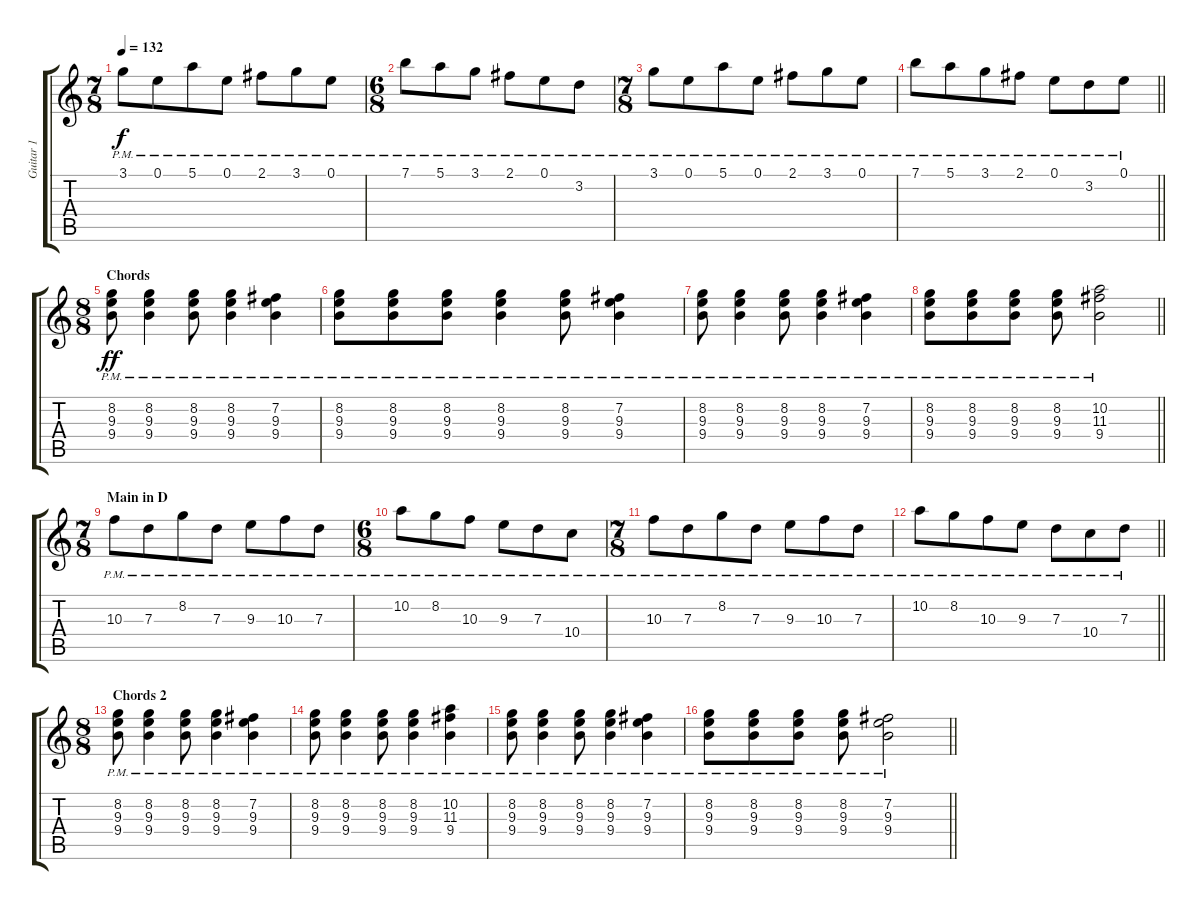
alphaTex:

\track ("Guitar 1" "Guitar 1") {instrument electricguitarclean}
\staff {score tabs}
\tuning (E4 B3 G3 D3 A2 E2) {hide}
\ts (7 8)
\tempo 132
\clef g2
\ks c
3.1{pm}.8{dy f} 0.1{pm}.8 5.1{pm}.8 0.1{pm}.8 2.1{pm}.8 3.1{pm}.8 0.1{pm}.8 |
\ts (6 8)
7.1{pm}.8 5.1{pm}.8 3.1{pm}.8 2.1{pm}.8 0.1{pm}.8 3.2{pm}.8 |
\ts (7 8)
3.1{pm}.8 0.1{pm}.8 5.1{pm}.8 0.1{pm}.8 2.1{pm}.8 3.1{pm}.8 0.1{pm}.8 |
\barLineRight lightlight
7.1{pm}.8 5.1{pm}.8 3.1{pm}.8 2.1{pm}.8 0.1{pm}.8 3.2{pm}.8 0.1{pm}.8 |
\ts (8 8)
\section ("" "Chords")
(8.2{pm} 9.3{pm} 9.4{pm}).8{dy ff volume 12 instrument distortionguitar} (8.2{pm} 9.3{pm} 9.4{pm}).4 (8.2{pm} 9.3{pm} 9.4{pm}).8 (8.2{pm} 9.3{pm} 9.4{pm}).4 (7.2{pm} 9.3{pm} 9.4{pm}).4 |
(8.2{pm} 9.3{pm} 9.4{pm}).8 (8.2{pm} 9.3{pm} 9.4{pm}).8 (8.2{pm} 9.3{pm} 9.4{pm}).8 (8.2{pm} 9.3{pm} 9.4{pm}).4 (8.2{pm} 9.3{pm} 9.4{pm}).8 (7.2{pm} 9.3{pm} 9.4{pm}).4 |
(8.2{pm} 9.3{pm} 9.4{pm}).8 (8.2{pm} 9.3{pm} 9.4{pm}).4 (8.2{pm} 9.3{pm} 9.4{pm}).8 (8.2{pm} 9.3{pm} 9.4{pm}).4 (7.2{pm} 9.3{pm} 9.4{pm}).4 |
\barLineRight lightlight
(8.2{pm} 9.3{pm} 9.4{pm}).8 (8.2{pm} 9.3{pm} 9.4{pm}).8 (8.2{pm} 9.3{pm} 9.4{pm}).8 (8.2{pm} 9.3{pm} 9.4{pm}).8 (10.2{pm} 11.3{pm} 9.4{pm}).2 |
\ts (7 8)
\section ("" "Main in D")
10.3{pm}.8 7.3{pm}.8 8.2{pm}.8 7.3{pm}.8 9.3{pm}.8 10.3{pm}.8 7.3{pm}.8 |
\ts (6 8)
10.2{pm}.8 8.2{pm}.8 10.3{pm}.8 9.3{pm}.8 7.3{pm}.8 10.4{pm}.8 |
\ts (7 8)
10.3{pm}.8 7.3{pm}.8 8.2{pm}.8 7.3{pm}.8 9.3{pm}.8 10.3{pm}.8 7.3{pm}.8 |
\barLineRight lightlight
10.2{pm}.8 8.2{pm}.8 10.3{pm}.8 9.3{pm}.8 7.3{pm}.8 10.4{pm}.8 7.3{pm}.8 |
\ts (8 8)
\section ("" "Chords 2")
(8.2{pm} 9.3{pm} 9.4{pm}).8 (8.2{pm} 9.3{pm} 9.4{pm}).4 (8.2{pm} 9.3{pm} 9.4{pm}).8 (8.2{pm} 9.3{pm} 9.4{pm}).4 (7.2{pm} 9.3{pm} 9.4{pm}).4 |
(8.2{pm} 9.3{pm} 9.4{pm}).8 (8.2{pm} 9.3{pm} 9.4{pm}).4 (8.2{pm} 9.3{pm} 9.4{pm}).8 (8.2{pm} 9.3{pm} 9.4{pm}).4 (10.2{pm} 11.3{pm} 9.4{pm}).4 |
(8.2{pm} 9.3{pm} 9.4{pm}).8 (8.2{pm} 9.3{pm} 9.4{pm}).4 (8.2{pm} 9.3{pm} 9.4{pm}).8 (8.2{pm} 9.3{pm} 9.4{pm}).4 (7.2{pm} 9.3{pm} 9.4{pm}).4 |
\barLineRight lightlight
(8.2{pm} 9.3{pm} 9.4{pm}).8 (8.2{pm} 9.3{pm} 9.4{pm}).8 (8.2{pm} 9.3{pm} 9.4{pm}).8 (8.2{pm} 9.3{pm} 9.4{pm}).8 (7.2{pm} 9.3{pm} 9.4{pm}).2
